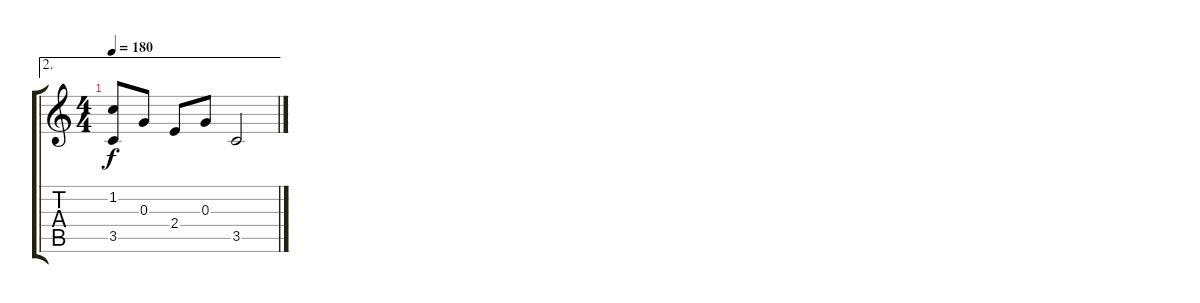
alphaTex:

\track "" {instrument acousticguitarsteel}
\staff {score tabs}
\tuning (E4 B3 G3 D3 A2 E2) {hide}
\ae 2
\ts (4 4)
\tempo 180
\clef g2
\ks c
(1.2 3.5).8{dy f} 0.3.8 2.4.8 0.3.8 3.5.2
